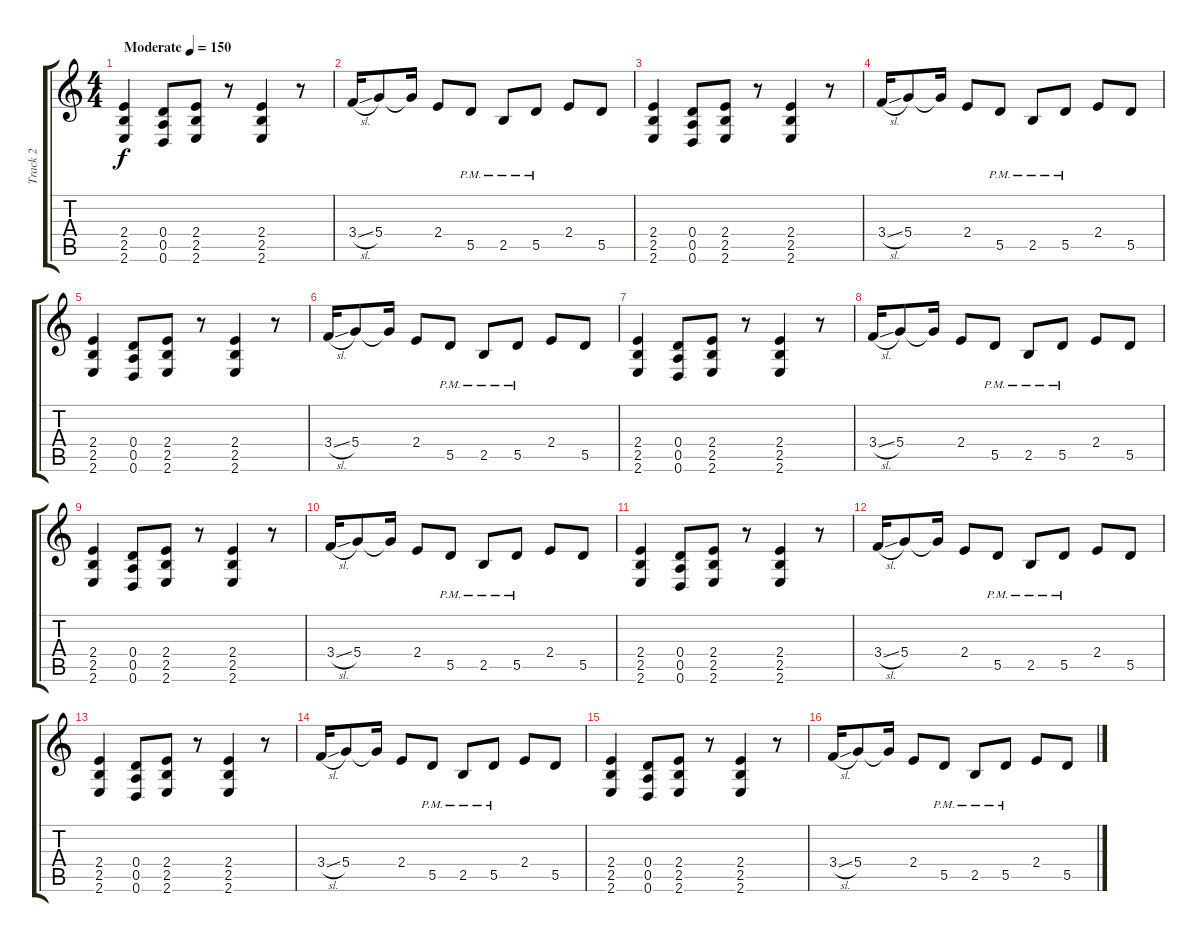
\track ("Track 2" "Track 2") {instrument distortionguitar}
\staff {score tabs}
\tuning (E4 B3 G3 D3 A2 D2) {hide}
\ts (4 4)
\tempo (150 "Moderate")
\clef g2
\ks c
(2.4 2.5 2.6).4{dy f instrument distortionguitar} (0.4 0.5 0.6).8 (2.4 2.5 2.6).8 r.8 (2.4 2.5 2.6).4 r.8 |
3.4{sl}.16 5.4.8 5.4{t}.16 2.4.8 5.5{pm}.8 2.5{pm}.8 5.5{pm}.8 2.4.8 5.5.8 |
(2.4 2.5 2.6).4 (0.4 0.5 0.6).8 (2.4 2.5 2.6).8 r.8 (2.4 2.5 2.6).4 r.8 |
3.4{sl}.16 5.4.8 5.4{t}.16 2.4.8 5.5{pm}.8 2.5{pm}.8 5.5{pm}.8 2.4.8 5.5.8 |
(2.4 2.5 2.6).4 (0.4 0.5 0.6).8 (2.4 2.5 2.6).8 r.8 (2.4 2.5 2.6).4 r.8 |
3.4{sl}.16 5.4.8 5.4{t}.16 2.4.8 5.5{pm}.8 2.5{pm}.8 5.5{pm}.8 2.4.8 5.5.8 |
(2.4 2.5 2.6).4 (0.4 0.5 0.6).8 (2.4 2.5 2.6).8 r.8 (2.4 2.5 2.6).4 r.8 |
3.4{sl}.16 5.4.8 5.4{t}.16 2.4.8 5.5{pm}.8 2.5{pm}.8 5.5{pm}.8 2.4.8 5.5.8 |
(2.4 2.5 2.6).4 (0.4 0.5 0.6).8 (2.4 2.5 2.6).8 r.8 (2.4 2.5 2.6).4 r.8 |
3.4{sl}.16 5.4.8 5.4{t}.16 2.4.8 5.5{pm}.8 2.5{pm}.8 5.5{pm}.8 2.4.8 5.5.8 |
(2.4 2.5 2.6).4 (0.4 0.5 0.6).8 (2.4 2.5 2.6).8 r.8 (2.4 2.5 2.6).4 r.8 |
3.4{sl}.16 5.4.8 5.4{t}.16 2.4.8 5.5{pm}.8 2.5{pm}.8 5.5{pm}.8 2.4.8 5.5.8 |
(2.4 2.5 2.6).4 (0.4 0.5 0.6).8 (2.4 2.5 2.6).8 r.8 (2.4 2.5 2.6).4 r.8 |
3.4{sl}.16 5.4.8 5.4{t}.16 2.4.8 5.5{pm}.8 2.5{pm}.8 5.5{pm}.8 2.4.8 5.5.8 |
(2.4 2.5 2.6).4 (0.4 0.5 0.6).8 (2.4 2.5 2.6).8 r.8 (2.4 2.5 2.6).4 r.8 |
3.4{sl}.16 5.4.8 5.4{t}.16 2.4.8 5.5{pm}.8 2.5{pm}.8 5.5{pm}.8 2.4.8 5.5.8
